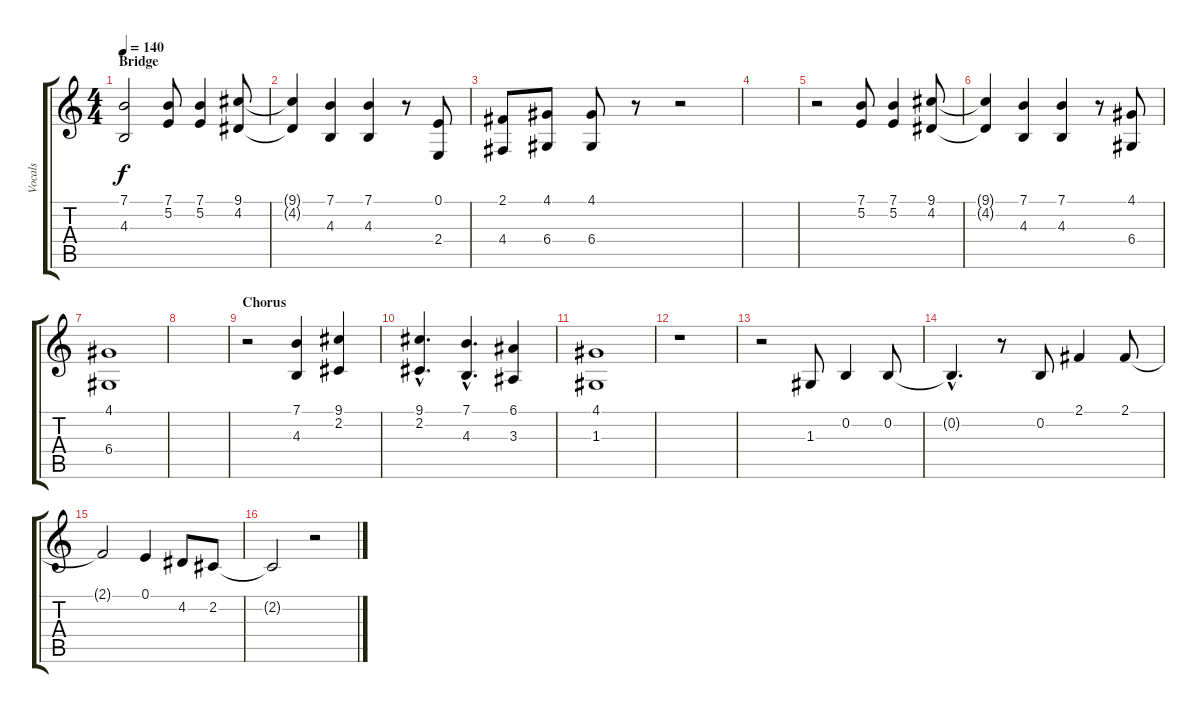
\track ("Vocals" "Vocals") {instrument lead2sawtooth}
\staff {score tabs}
\tuning (E4 B3 G3 D3 A2 E2) {hide}
\ts (4 4)
\section ("" "Bridge")
\tempo 140
\clef g2
\ks c
(7.1 4.3).2{dy f} (7.1 5.2).8 (7.1 5.2).4 (9.1 4.2).8 |
(9.1{t} 4.2{t}).4 (7.1 4.3).4 (7.1 4.3).4 r.8 (0.1 2.4).8 |
(2.1 4.4).8 (4.1 6.4).8 (4.1 6.4).8 r.8 r.2 |
|
r.2 (7.1 5.2).8 (7.1 5.2).4 (9.1 4.2).8 |
(9.1{t} 4.2{t}).4 (7.1 4.3).4 (7.1 4.3).4 r.8 (4.1 6.4).8 |
(4.1 6.4).1 |
|
\section ("" "Chorus")
r.2 (7.1 4.3).4 (9.1 2.2).4 |
(9.1{hac} 2.2{hac}).4{d} (7.1{hac} 4.3{hac}).4{d} (6.1 3.3).4 |
(4.1 1.3).1 |
r.1 |
r.2 1.3.8 0.2.4 0.2.8 |
0.2{hac t}.4{d} r.8 0.2.8 2.1.4 2.1.8 |
2.1{t}.2 0.1.4 4.2.8 2.2.8 |
2.2{t}.2 r.2
